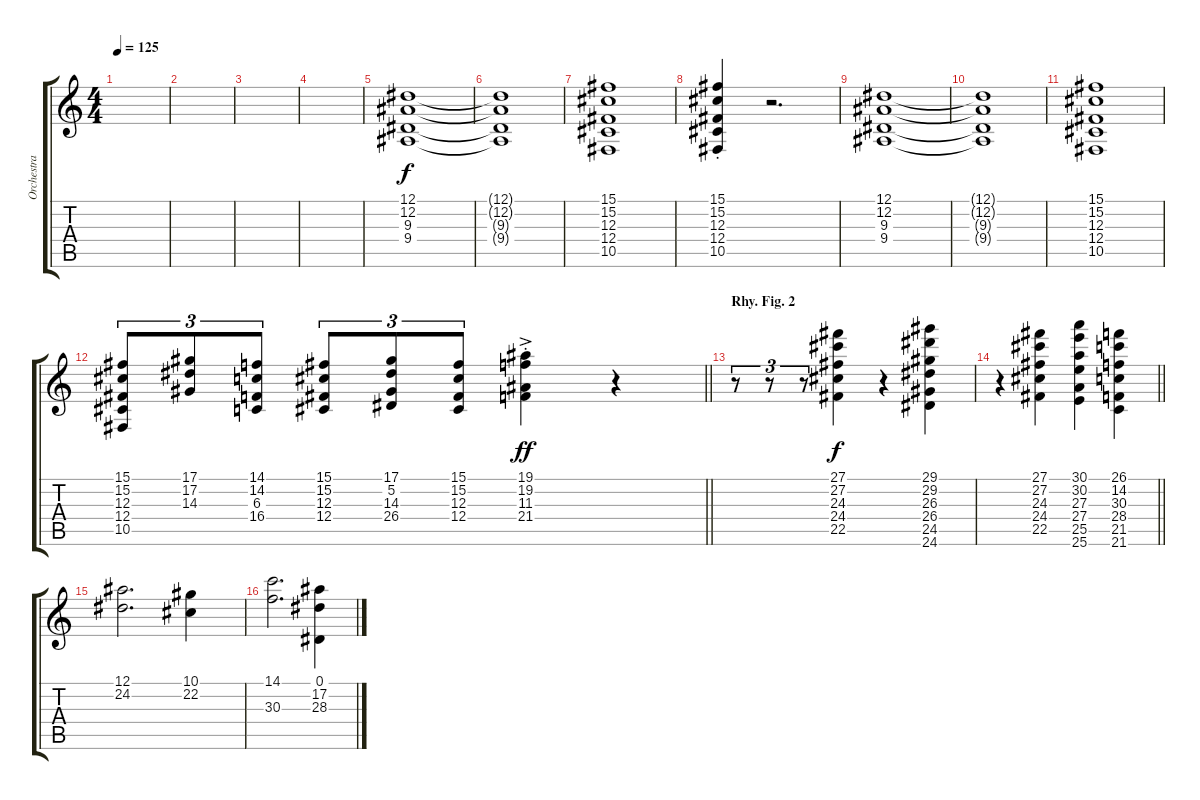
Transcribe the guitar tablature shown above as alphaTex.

\track ("Orchestra" "Orchestra") {instrument stringensemble1}
\staff {score tabs}
\tuning (Eb4 Bb3 Gb3 Db3 Ab2 Eb2) {hide}
\ts (4 4)
\tempo 125
\clef g2
\ks c
|
|
|
|
(12.1 12.2 9.3 9.4).1{dy f} |
(12.1{t} 12.2{t} 9.3{t} 9.4{t}).1 |
(15.1 15.2 12.3 12.4 10.5).1 |
(15.1{st} 15.2{st} 12.3{st} 12.4{st} 10.5{st}).4 r.2{d} |
(12.1 12.2 9.3 9.4).1 |
(12.1{t} 12.2{t} 9.3{t} 9.4{t}).1 |
(15.1 15.2 12.3 12.4 10.5).1 |
\barLineRight lightlight
(15.1 15.2 12.3 12.4 10.5).8{tu (3 2)} (17.1 17.2 14.3).8{tu (3 2)} (14.1 14.2 6.3 16.4).8{tu (3 2)} (15.1 15.2 12.3 12.4).8{tu (3 2)} (17.1 5.2 14.3 26.4).8{tu (3 2)} (15.1 15.2 12.3 12.4).8{tu (3 2)} (19.1{ac st} 19.2{ac st} 11.3{ac st} 21.4{ac st}).4{dy ff} r.4 |
\section ("" "Rhy. Fig. 2")
r.8{tu (3 2)} r.8{tu (3 2)} r.8{tu (3 2)} (27.1 27.2 24.3 24.4 22.5).4{dy f} r.4 (29.1 29.2 26.3 26.4 24.5 24.6).4 |
\barLineRight lightlight
r.4 (27.1 27.2 24.3 24.4 22.5).4 (30.1 30.2 27.3 27.4 25.5 25.6).4 (26.1 14.2 30.3 28.4 21.5 21.6).4 |
(12.1 24.2).2{d} (10.1 22.2).4 |
(14.1 30.3).2{d} (0.1 17.2 28.3).4
